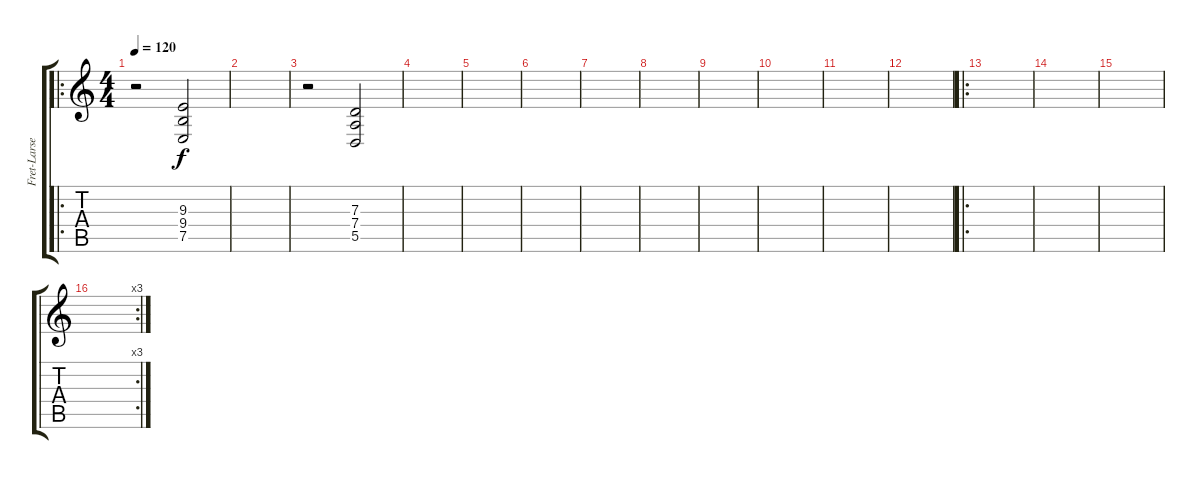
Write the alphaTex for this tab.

\track ("Fret-Larsen Effect" "Fret-Larse") {instrument guitarfretnoise}
\staff {score tabs}
\tuning (E4 B3 G3 D3 A2 E2) {hide}
\ro
\ts (4 4)
\tempo 120
\clef g2
\ks c
r.2{dy f} (9.3 9.4 7.5).2 |
|
r.2 (7.3 7.4 5.5).2 |
|
|
|
|
|
|
|
|
|
\ro
|
|
|
\rc 3
